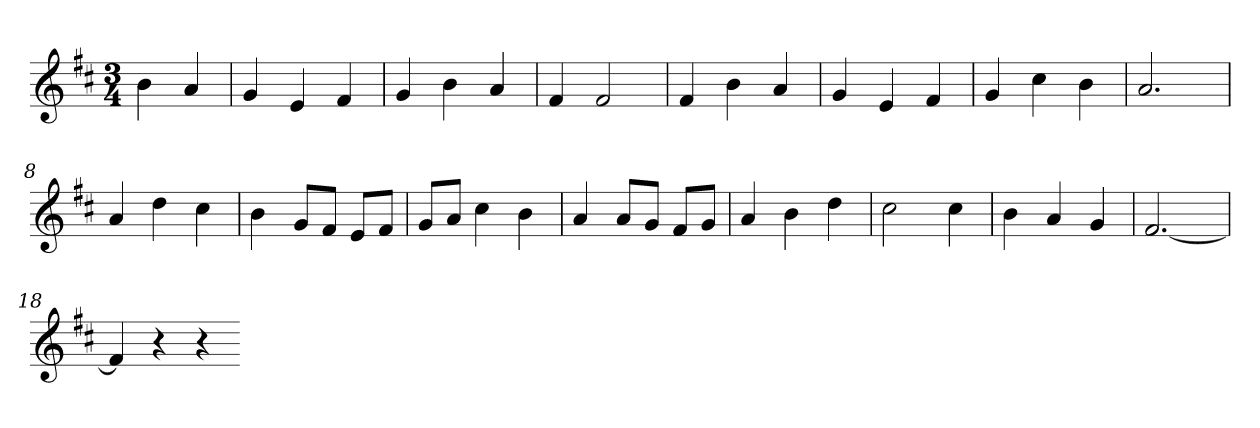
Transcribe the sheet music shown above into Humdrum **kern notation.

**kern
*part1
*staff1
*clefG2
*k[f#c#]
*D:
*M3/4
*MM120
=
4b
4a
=1
4g
4e
4f#
=2
4g
4b
4a
=3
4f#
2f#
=4
4f#
4b
4a
=5
4g
4e
4f#
=6
4g
4cc#
4b
=7
2.a
=8
4a
4dd
4cc#
=9
4b
8g/L
8f#/J
8e/L
8f#/J
=10
8g/L
8a/J
4cc#
4b
=11
4a
8a/L
8g/J
8f#/L
8g/J
=12
4a
4b
4dd
=13
2cc#
4cc#
=14
4b
4a
4g
=15
[2.f#
=18
4f#]
4r
4r
=-
*-
